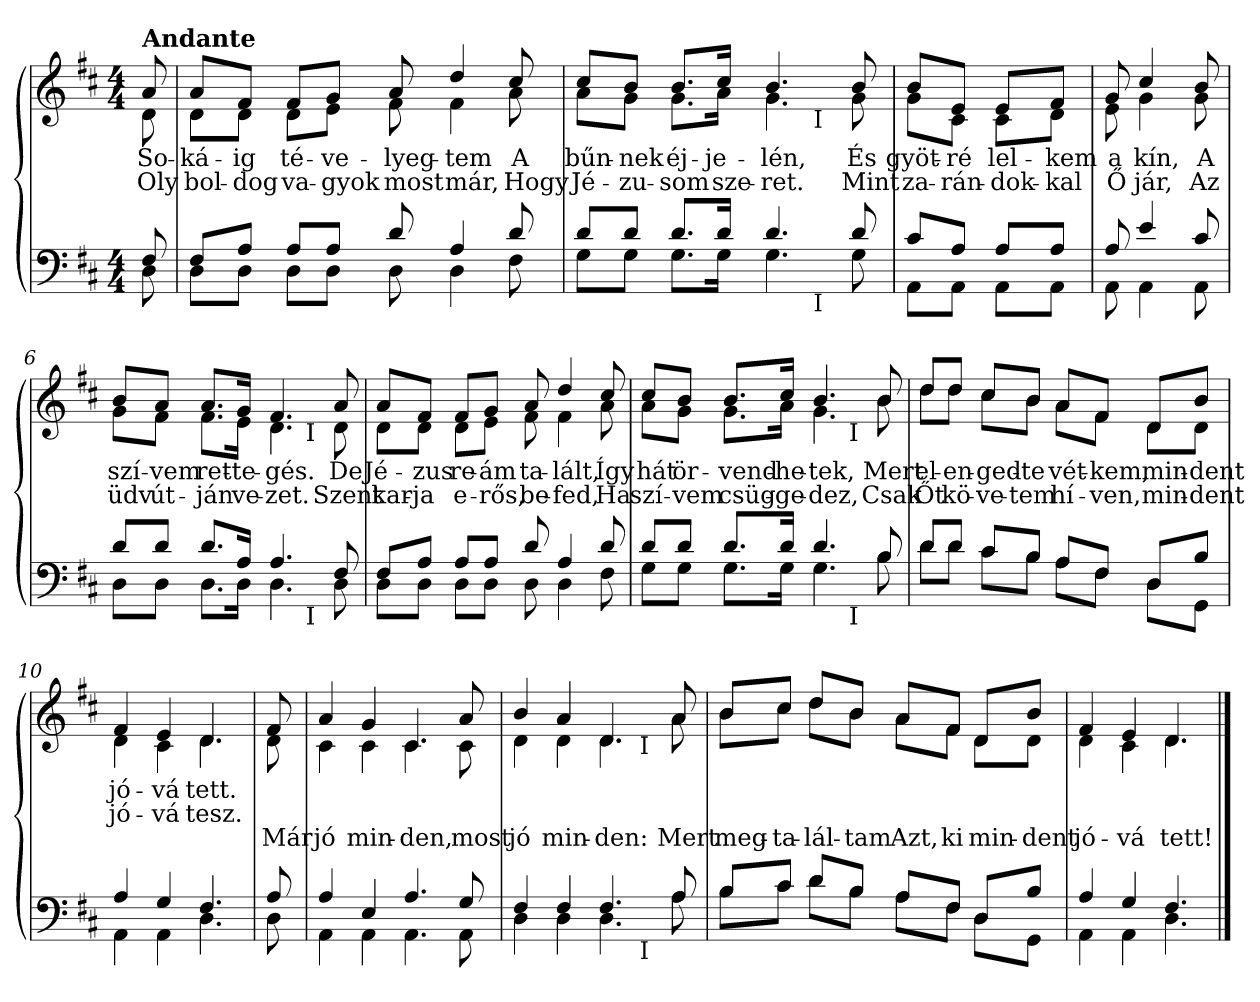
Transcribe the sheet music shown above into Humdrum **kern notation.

**kern	**kern	**text	**text	**text
*part2	*part1	*part1	*part1	*part1
*staff2	*staff1	*staff1	*staff1	*staff1
*clefF4	*clefG2	*	*	*
*k[f#c#]	*k[f#c#]	*	*	*
*b:	*b:	*	*	*
*M4/4	*M4/4	*	*	*
=1	=1	=1	=1	=1
*^	*^	*	*	*
!	!	!LO:TX:a:B:t=Andante	!	!	!	!
!	!	!	!	!LO:LY:b	!LO:LY:b	!
8F#/	8D\	8a/	8d\	So-	Oly	.
=2	=2	=2	=2	=2	=2	=2
!	!	!	!	!LO:LY:b	!LO:LY:b	!
8F#/L	8D\L	8a/L	8d\L	-ká-	bol-	.
!	!	!	!	!LO:LY:b	!LO:LY:b	!
8A/J	8D\J	8f#/J	8d\J	-ig	-dog	.
!	!	!	!	!LO:LY:b	!LO:LY:b	!
8A/L	8D\L	8f#/L	8d\L	té-	va-	.
!	!	!	!	!LO:LY:b	!LO:LY:b	!
8A/J	8D\J	8g/J	8e\J	-ve-	-gyok	.
!	!	!	!	!LO:LY:b	!LO:LY:b	!
8d/	8D\	8a/	8f#\	-lyeg-	most	.
!	!	!	!	!LO:LY:b	!LO:LY:b	!
4A/	4D\	4dd/	4f#\	-tem	már,	.
!	!	!	!	!LO:LY:b	!LO:LY:b	!
8d/	8F#\	8cc#/	8a\	A	Hogy	.
=3	=3	=3	=3	=3	=3	=3
!	!	!	!	!LO:LY:b	!LO:LY:b	!
*	*^	*	*^	*	*	*
8d/L	8G\L	2ryy	8cc#/L	8a\L	2ryy	bűn-	Jé-	.
!	!	!	!	!	!	!LO:LY:b	!LO:LY:b	!
8d/J	8G\J	.	8b/J	8g\J	.	-nek	-zu-	.
!	!	!	!	!	!	!LO:LY:b	!LO:LY:b	!
8.d/L	8.G\L	.	8.b/L	8.g\L	.	éj-	-som	.
!	!	!	!	!	!	!LO:LY:b	!LO:LY:b	!
16d/Jk	16G\Jk	.	16cc#/Jk	16a\Jk	.	-je-	sze-	.
!	!	!	!	!	!	!LO:LY:b	!LO:LY:b	!
4.d/	4.G\	8..ryy	4.b/	4.g\	8..ryy	-lén,	-ret.	.
!	!	!	!	!	!LO:TX:b:t=I	!	!	!
!	!	!LO:TX:b:t=I	!	!	!	!	!	!
.	.	4ryy	.	.	4ryy	.	.	.
!	!	!	!	!	!	!LO:LY:b	!LO:LY:b	!
8d/	8G\	.	8b/	8g\	.	És	Mint	.
.	.	32ryy	.	.	32ryy	.	.	.
*	*v	*v	*	*	*	*	*	*
*	*	*	*v	*v	*	*	*
=4	=4	=4	=4	=4	=4	=4
*	*^	*	*^	*	*	*
!	!	!	!	!	!	!LO:LY:b	!LO:LY:b	!
*	*v	*v	*	*	*	*	*	*
*	*	*	*v	*v	*	*	*
8c#/L	8AA\L	8b/L	8g\L	gyöt-	za-	.
!	!	!	!	!LO:LY:b	!LO:LY:b	!
8A/J	8AA\J	8e/J	8c#\J	-ré	-rán-	.
!	!	!	!	!LO:LY:b	!LO:LY:b	!
8A/L	8AA\L	8e/L	8c#\L	lel-	-dok-	.
!	!	!	!	!LO:LY:b	!LO:LY:b	!
8A/J	8AA\J	8f#/J	8d\J	-kem	-kal	.
!!LO:LB:g=z	!!
=5	=5	=5	=5	=5	=5	=5
!	!	!	!	!LO:LY:b	!LO:LY:b	!
8A/	8AA\	8g/	8e\	a	Ő	.
!	!	!	!	!LO:LY:b	!LO:LY:b	!
4e/	4AA\	4cc#/	4g\	kín,	jár,	.
!	!	!	!	!LO:LY:b	!LO:LY:b	!
8c#/	8AA\	8b/	8g\	A	Az	.
=6	=6	=6	=6	=6	=6	=6
!	!	!	!	!LO:LY:b	!LO:LY:b	!
*	*^	*	*^	*	*	*
8d/L	8D\L	2ryy	8b/L	8g\L	2ryy	szí-	üdv	.
!	!	!	!	!	!	!LO:LY:b	!LO:LY:b	!
8d/J	8D\J	.	8a/J	8f#\J	.	-vem	út-	.
!	!	!	!	!	!	!LO:LY:b	!LO:LY:b	!
8.d/L	8.D\L	.	8.a/L	8.f#\L	.	ret-	-ján	.
!	!	!	!	!	!	!LO:LY:b	!LO:LY:b	!
16A/Jk	16D\Jk	.	16g/Jk	16e\Jk	.	-te-	ve-	.
!	!	!	!	!	!	!LO:LY:b	!LO:LY:b	!
4.A/	4.D\	8..ryy	4.f#/	4.d\	8..ryy	-gés.	-zet.	.
!	!	!	!	!	!LO:TX:b:t=I	!	!	!
!	!	!LO:TX:b:t=I	!	!	!	!	!	!
.	.	4ryy	.	.	4ryy	.	.	.
!	!	!	!	!	!	!LO:LY:b	!LO:LY:b	!
8F#/	8D\	.	8a/	8d\	.	De	Szent	.
.	.	32ryy	.	.	32ryy	.	.	.
*	*v	*v	*	*	*	*	*	*
*	*	*	*v	*v	*	*	*
=7	=7	=7	=7	=7	=7	=7
*	*^	*	*^	*	*	*
!	!	!	!	!	!	!LO:LY:b	!LO:LY:b	!
*	*v	*v	*	*	*	*	*	*
*	*	*	*v	*v	*	*	*
8F#/L	8D\L	8a/L	8d\L	Jé-	kar-	.
!	!	!	!	!LO:LY:b	!LO:LY:b	!
8A/J	8D\J	8f#/J	8d\J	-zus	-ja	.
!	!	!	!	!LO:LY:b	!LO:LY:b	!
8A/L	8D\L	8f#/L	8d\L	re-	e-	.
!	!	!	!	!LO:LY:b	!LO:LY:b	!
8A/J	8D\J	8g/J	8e\J	-ám	-rős,	.
!	!	!	!	!LO:LY:b	!LO:LY:b	!
8d/	8D\	8a/	8f#\	ta-	be-	.
!	!	!	!	!LO:LY:b	!LO:LY:b	!
4A/	4D\	4dd/	4f#\	-lált,	-fed,	.
!	!	!	!	!LO:LY:b	!LO:LY:b	!
8d/	8F#\	8cc#/	8a\	Így	Ha	.
!!LO:LB:g=z
=8	=8	=8	=8	=8	=8	=8
!	!	!	!	!LO:LY:b	!LO:LY:b	!
*	*^	*	*^	*	*	*
8d/L	8G\L	2ryy	8cc#/L	8a\L	2ryy	hát	szí-	.
!	!	!	!	!	!	!LO:LY:b	!LO:LY:b	!
8d/J	8G\J	.	8b/J	8g\J	.	ör-	-vem	.
!	!	!	!	!	!	!LO:LY:b	!LO:LY:b	!
8.d/L	8.G\L	.	8.b/L	8.g\L	.	-vend-	csüg-	.
!	!	!	!	!	!	!LO:LY:b	!LO:LY:b	!
16d/Jk	16G\Jk	.	16cc#/Jk	16a\Jk	.	-he-	-ge-	.
!	!	!	!	!	!	!LO:LY:b	!LO:LY:b	!
4.d/	4.G\	8..ryy	4.b/	4.g\	8..ryy	-tek,	-dez,	.
!	!	!	!	!	!LO:TX:b:t=I	!	!	!
!	!	!LO:TX:b:t=I	!	!	!	!	!	!
.	.	4ryy	.	.	4ryy	.	.	.
!	!	!	!	!	!	!LO:LY:b	!LO:LY:b	!
8B/	8B\	.	8b/	8b\	.	Mert	Csak	.
.	.	32ryy	.	.	32ryy	.	.	.
*	*v	*v	*	*	*	*	*	*
*	*	*	*v	*v	*	*	*
=9	=9	=9	=9	=9	=9	=9
*	*^	*	*^	*	*	*
!	!	!	!	!	!	!LO:LY:b	!LO:LY:b	!
*	*v	*v	*	*	*	*	*	*
*	*	*	*v	*v	*	*	*
8d/L	8d\L	8dd/L	8dd\L	el-	Őt	.
!	!	!	!	!LO:LY:b	!LO:LY:b	!
8d/J	8d\J	8dd/J	8dd\J	-en-	kö-	.
!	!	!	!	!LO:LY:b	!LO:LY:b	!
8c#/L	8c#\L	8cc#/L	8cc#\L	-ged-	-ve-	.
!	!	!	!	!LO:LY:b	!LO:LY:b	!
8B/J	8B\J	8b/J	8b\J	-te	-tem	.
!	!	!	!	!LO:LY:b	!LO:LY:b	!
8A/L	8A\L	8a/L	8a\L	vét-	hí-	.
!	!	!	!	!LO:LY:b	!LO:LY:b	!
8F#/J	8F#\J	8f#/J	8f#\J	-kem,	-ven,	.
!	!	!	!	!LO:LY:b	!LO:LY:b	!
8D/L	8D\L	8d/L	8d\L	min-	min-	.
!	!	!	!	!LO:LY:b	!LO:LY:b	!
8B/J	8GG\J	8b/J	8d\J	-dent	-dent	.
=10	=10	=10	=10	=10	=10	=10
!	!	!	!	!LO:LY:b	!LO:LY:b	!
4A/	4AA\	4f#/	4d\	jó-	jó-	.
!	!	!	!	!LO:LY:b	!LO:LY:b	!
4G/	4AA\	4e/	4c#\	-vá	-vá	.
!	!	!	!	!LO:LY:b	!LO:LY:b	!
4.F#/	4.D\	4.d/	4.d\	tett.	tesz.	.
!!LO:LB:g=z	!!
=11	=11	=11	=11	=11	=11	=11
!	!	!	!	!	!	!LO:LY:b
8A/	8D\	8f#/	8d\	.	.	Már
=12	=12	=12	=12	=12	=12	=12
!	!	!	!	!	!	!LO:LY:b
4A/	4AA\	4a/	4c#\	.	.	jó
!	!	!	!	!	!	!LO:LY:b
4E/	4AA\	4g/	4c#\	.	.	min-
!	!	!	!	!	!	!LO:LY:b
4.A/	4.AA\	4.c#/	4.c#\	.	.	-den,
!	!	!	!	!	!	!LO:LY:b
8G/	8AA\	8a/	8c#\	.	.	most
=13	=13	=13	=13	=13	=13	=13
!	!	!	!	!	!	!LO:LY:b
*	*^	*	*^	*	*	*
4F#/	4D\	2ryy	4b/	4d\	2ryy	.	.	jó
!	!	!	!	!	!	!	!	!LO:LY:b
4F#/	4D\	.	4a/	4d\	.	.	.	min-
!	!	!	!	!	!	!	!	!LO:LY:b
4.F#/	4.D\	8..ryy	4.d/	4.d\	8..ryy	.	.	-den:
!	!	!	!	!	!LO:TX:b:t=I	!	!	!
!	!	!LO:TX:b:t=I	!	!	!	!	!	!
.	.	4ryy	.	.	4ryy	.	.	.
!	!	!	!	!	!	!	!	!LO:LY:b
8A/	8A\	.	8a/	8a\	.	.	.	Mert
.	.	32ryy	.	.	32ryy	.	.	.
*	*v	*v	*	*	*	*	*	*
*	*	*	*v	*v	*	*	*
=14	=14	=14	=14	=14	=14	=14
*	*^	*	*^	*	*	*
!	!	!	!	!	!	!	!	!LO:LY:b
*	*v	*v	*	*	*	*	*	*
*	*	*	*v	*v	*	*	*
8B/L	8B\L	8b/L	8b\L	.	.	meg-
!	!	!	!	!	!	!LO:LY:b
8c#/J	8c#\J	8cc#/J	8cc#\J	.	.	-ta-
!	!	!	!	!	!	!LO:LY:b
8d/L	8d\L	8dd/L	8dd\L	.	.	-lál-
!	!	!	!	!	!	!LO:LY:b
8B/J	8B\J	8b/J	8b\J	.	.	-tam
!	!	!	!	!	!	!LO:LY:b
8A/L	8A\L	8a/L	8a\L	.	.	Azt,
!	!	!	!	!	!	!LO:LY:b
8F#/J	8F#\J	8f#/J	8f#\J	.	.	ki
!	!	!	!	!	!	!LO:LY:b
8D/L	8D\L	8d/L	8d\L	.	.	min-
!	!	!	!	!	!	!LO:LY:b
8B/J	8GG\J	8b/J	8d\J	.	.	-dent
=15	=15	=15	=15	=15	=15	=15
!	!	!	!	!	!	!LO:LY:b
4A/	4AA\	4f#/	4d\	.	.	jó-
!	!	!	!	!	!	!LO:LY:b
4G/	4AA\	4e/	4c#\	.	.	-vá
!	!	!	!	!	!	!LO:LY:b
4.F#/	4.D\	4.d/	4.d\	.	.	tett!
*v	*v	*	*	*	*	*
*	*v	*v	*	*	*
==	==	==	==	==
*-	*-	*-	*-	*-
